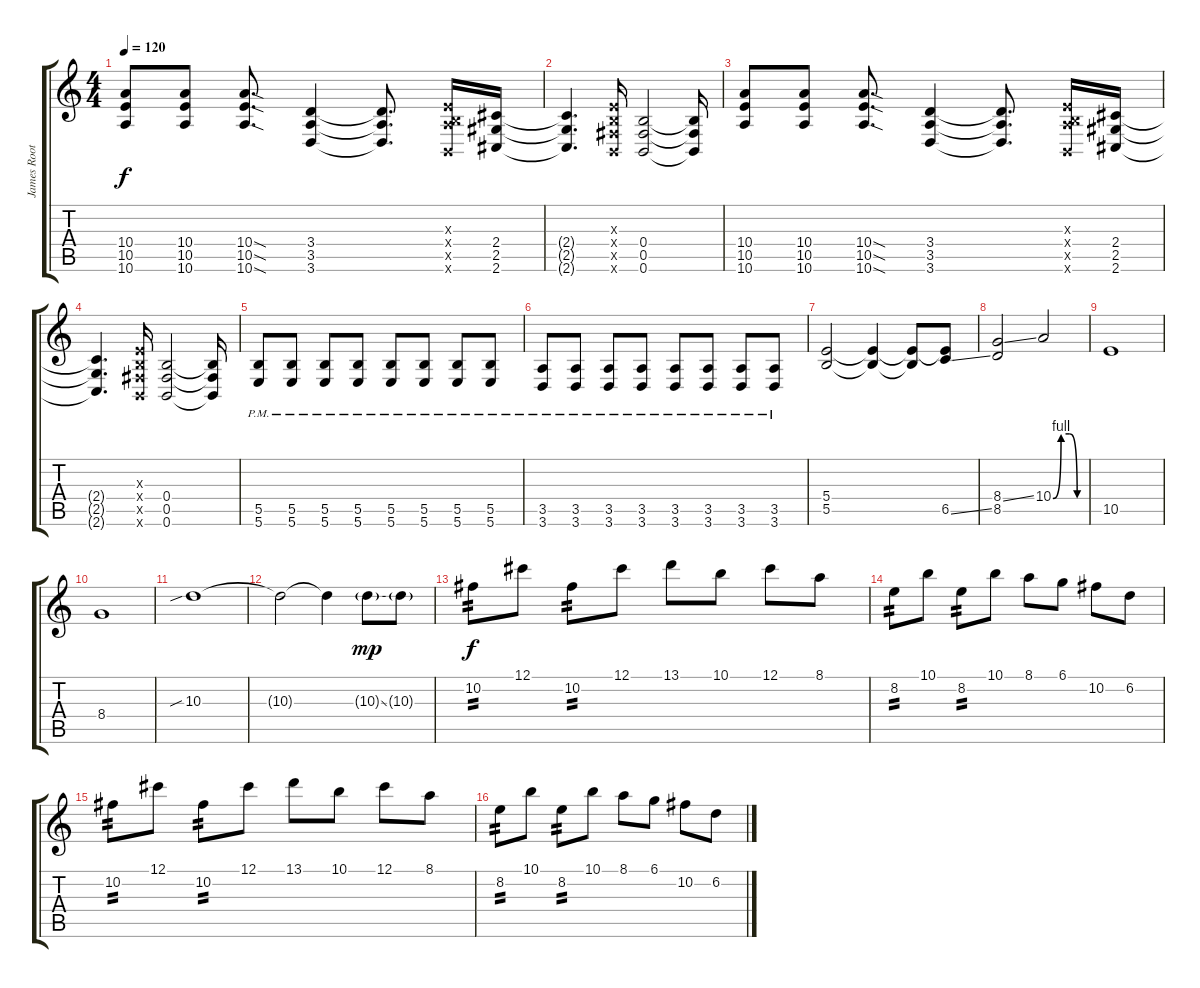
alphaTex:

\track ("James Root     #4" "James Root") {instrument distortionguitar}
\staff {score tabs}
\tuning (Db4 Ab3 E3 B2 Gb2 B1) {hide}
\ts (4 4)
\tempo 120
\clef g2
\ks c
(10.4 10.5 10.6).8{dy f} (10.4 10.5 10.6).8 (10.4{sod} 10.5{sod} 10.6{sod}).8{d} (3.4 3.5 3.6).4 (3.4{t} 3.5{t} 3.6{t}).8{d} (0.3{x} 0.4{x} 3.5{x} 0.6{x}).16 (2.4 2.5 2.6).16 |
(2.4{t} 2.5{t} 2.6{t}).4{d} (0.3{x} 0.4{x} 0.5{x} 0.6{x}).16 (0.4 0.5 0.6).2 (0.4{t} 0.5{t} 0.6{t}).16 |
(10.4 10.5 10.6).8 (10.4 10.5 10.6).8 (10.4{sod} 10.5{sod} 10.6{sod}).8{d} (3.4 3.5 3.6).4 (3.4{t} 3.5{t} 3.6{t}).8{d} (0.3{x} 0.4{x} 3.5{x} 0.6{x}).16 (2.4 2.5 2.6).16 |
(2.4{t} 2.5{t} 2.6{t}).4{d} (0.3{x} 0.4{x} 0.5{x} 0.6{x}).16 (0.4 0.5 0.6).2 (0.4{t} 0.5{t} 0.6{t}).16 |
(5.5{pm} 5.6{pm}).8{balance 0} (5.5{pm} 5.6{pm}).8 (5.5{pm} 5.6{pm}).8 (5.5{pm} 5.6{pm}).8 (5.5{pm} 5.6{pm}).8 (5.5{pm} 5.6{pm}).8 (5.5{pm} 5.6{pm}).8 (5.5{pm} 5.6{pm}).8 |
(3.5{pm} 3.6{pm}).8 (3.5{pm} 3.6{pm}).8 (3.5{pm} 3.6{pm}).8 (3.5{pm} 3.6{pm}).8 (3.5{pm} 3.6{pm}).8 (3.5{pm} 3.6{pm}).8 (3.5{pm} 3.6{pm}).8 (3.5{pm} 3.6{pm}).8 |
(5.4 5.5).2 (5.4{t} 5.5{t}).4 (5.4{t} 5.5{t}).8 (5.4{t} 6.5{ss}).8 |
(8.4{ss} 8.5).2 10.4{be (custom 0 0 15 4 30 4 45 0 60 0)}.2 |
10.5.1 |
8.4.1 |
10.3{sib}.1 |
10.3{t}.2 10.3{t}.4 10.3{ss g}.8{dy mp} 10.3{g}.8 |
10.2.8{tp 2 dy f} 12.1.8 10.2.8{tp 2} 12.1.8 13.1.8 10.1.8 12.1.8 8.1.8 |
8.2.8{tp 2} 10.1.8 8.2.8{tp 2} 10.1.8 8.1.8 6.1.8 10.2.8 6.2.8 |
10.2.8{tp 2} 12.1.8 10.2.8{tp 2} 12.1.8 13.1.8 10.1.8 12.1.8 8.1.8 |
8.2.8{tp 2} 10.1.8 8.2.8{tp 2} 10.1.8 8.1.8 6.1.8 10.2.8 6.2.8
